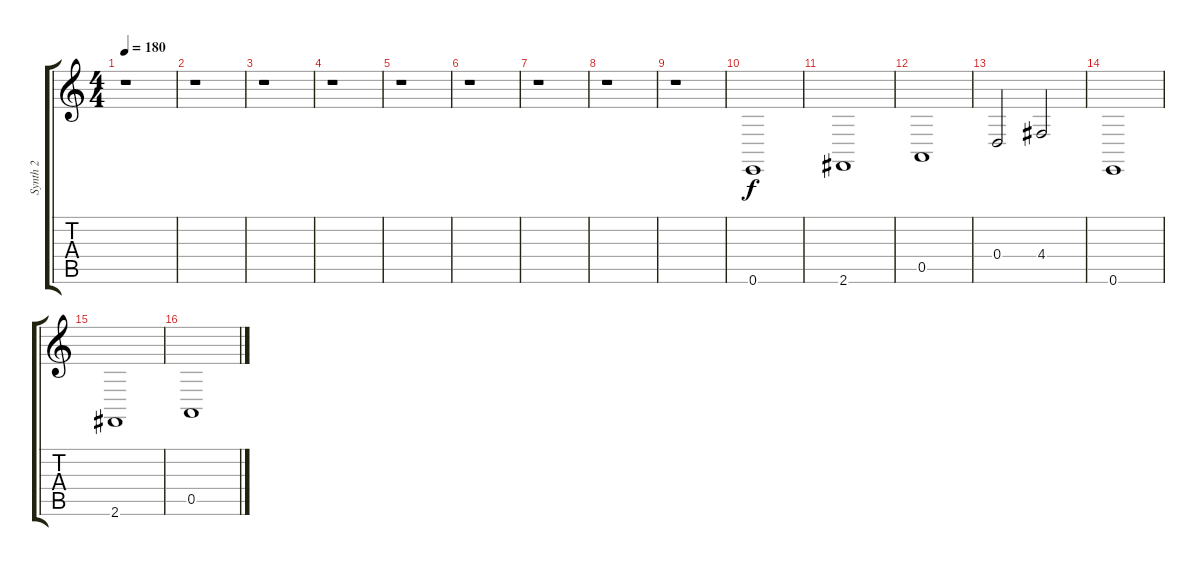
\track ("Synth 2" "Synth 2") {instrument pad3polysynth}
\staff {score tabs}
\tuning (E4 B3 G3 D3 A2 E2) {hide}
\ts (4 4)
\tempo 180
\clef g2
\ks c
r.1{dy f} |
r.1 |
r.1 |
r.1 |
r.1 |
r.1 |
r.1 |
r.1 |
r.1 |
0.6.1 |
2.6.1 |
0.5.1 |
0.4.2 4.4.2 |
0.6.1 |
2.6.1 |
0.5.1
